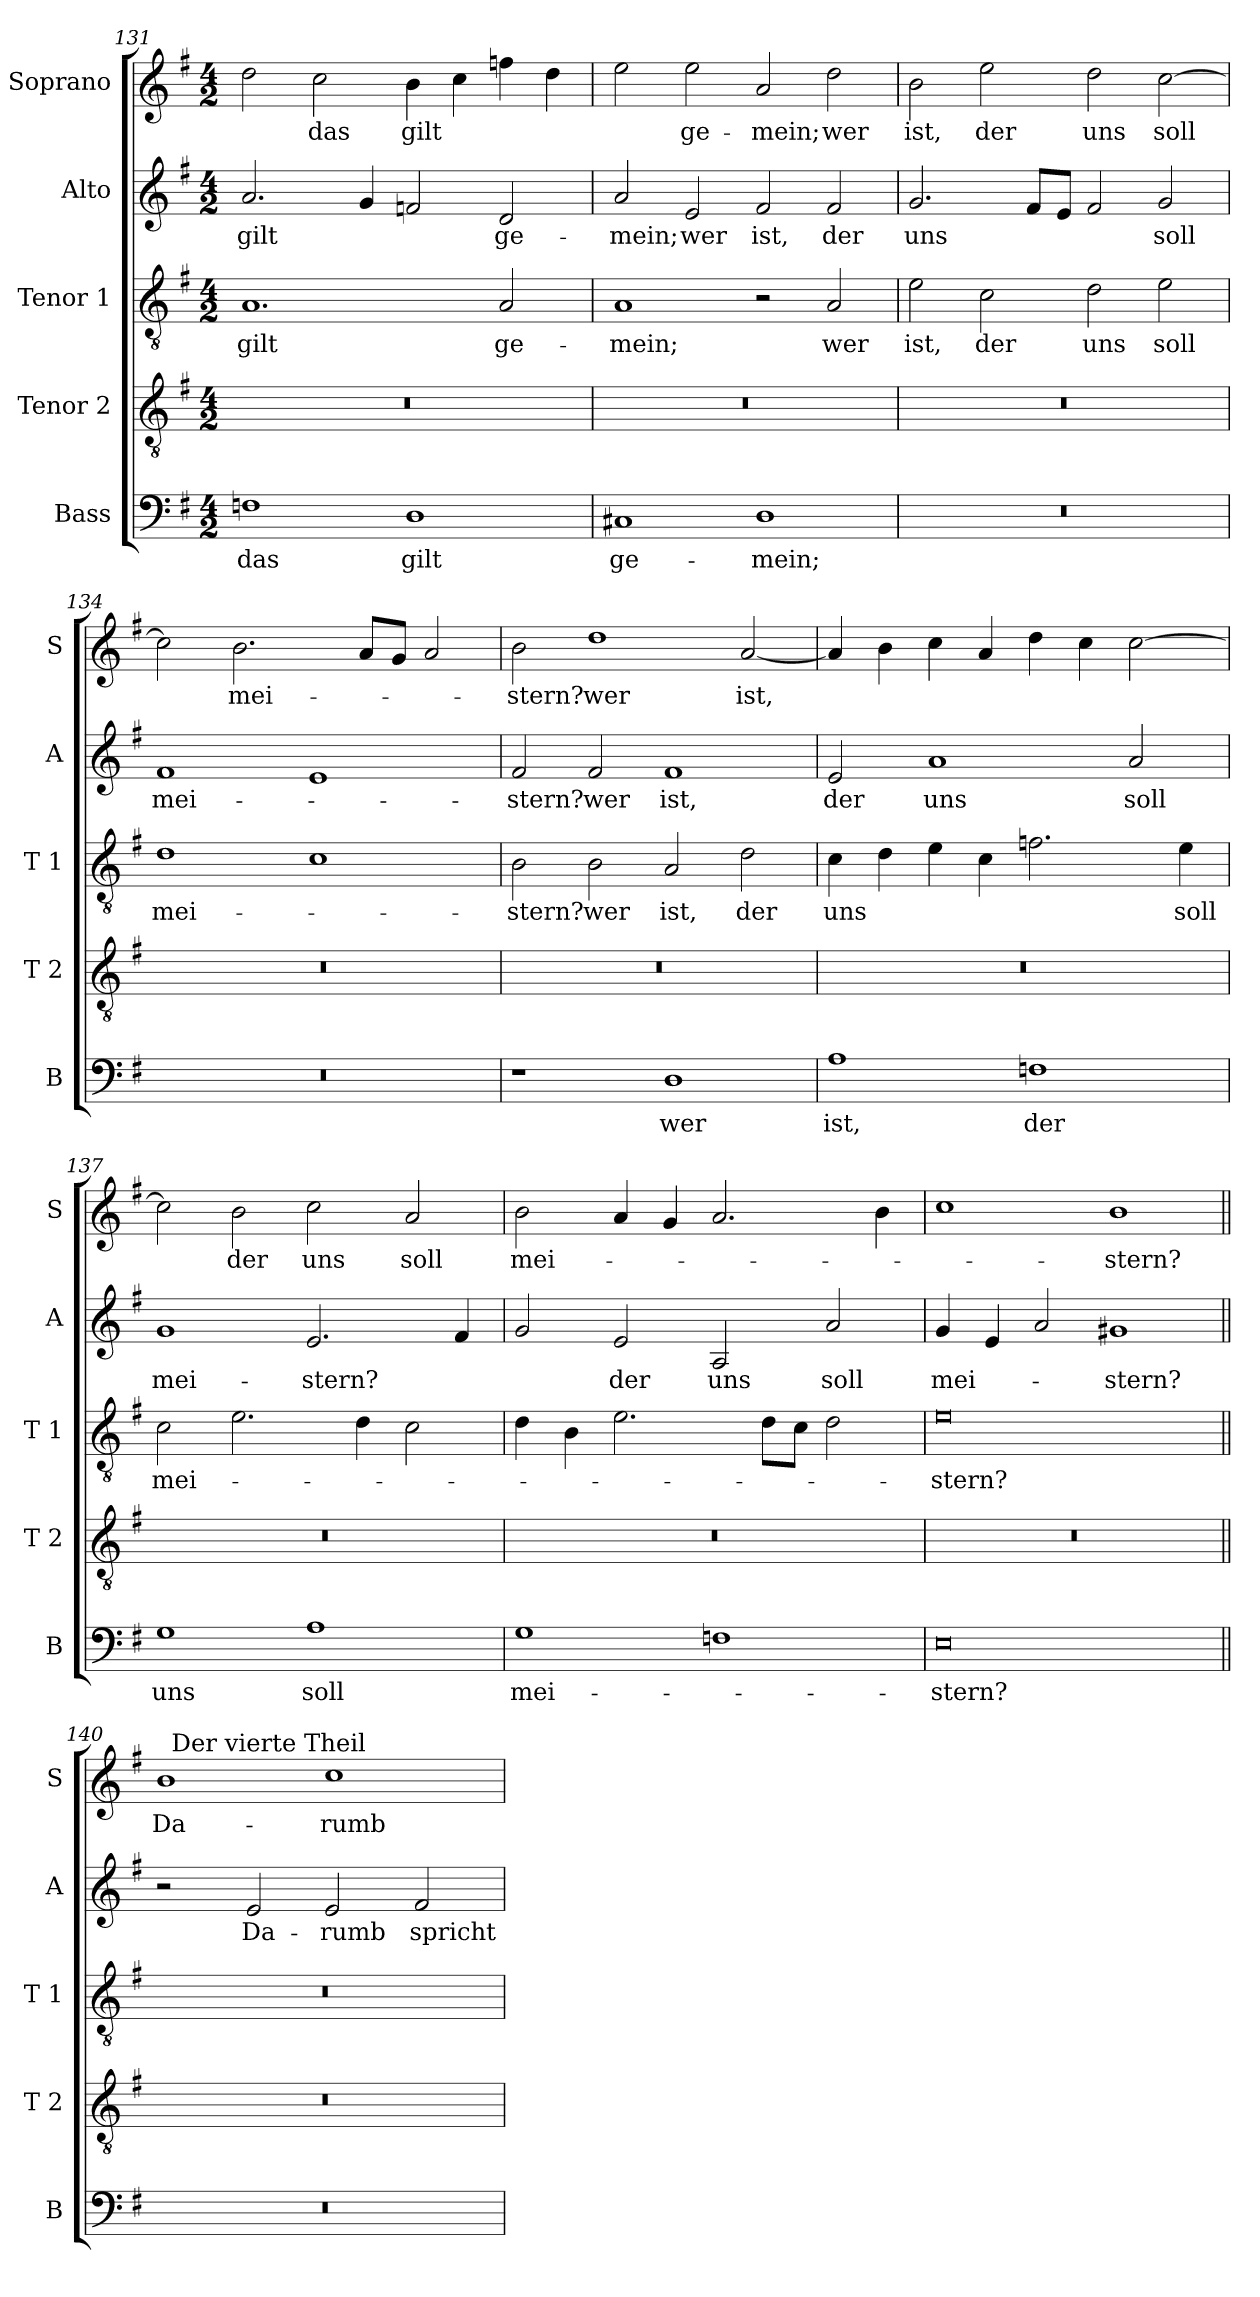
**kern	**text	**kern	**kern	**text	**kern	**text	**kern	**text
*part5	*part5	*part4	*part3	*part3	*part2	*part2	*part1	*part1
*staff5	*staff5	*staff4	*staff3	*staff3	*staff2	*staff2	*staff1	*staff1
*I"Bass	*	*I"Tenor 2	*I"Tenor 1	*	*I"Alto	*	*I"Soprano	*
*I'B	*	*I'T 2	*I'T 1	*	*I'A	*	*I'S	*
*clefF4	*	*clefGv2	*clefGv2	*	*clefG2	*	*clefG2	*
*k[f#]	*	*k[f#]	*k[f#]	*	*k[f#]	*	*k[f#]	*
*G:	*	*G:	*G:	*	*G:	*	*G:	*
*M4/2	*	*M4/2	*M4/2	*	*M4/2	*	*M4/2	*
=131	=131	=131	=131	=131	=131	=131	=131	=131
!	!LO:LY:b	!	!	!LO:LY:b	!	!LO:LY:b	!	!
1Fn	das	0r	1.A	gilt	2.a/	gilt	2dd\	.
!	!	!	!	!	!	!	!	!LO:LY:b
.	.	.	.	.	.	.	2cc\	das
.	.	.	.	.	4g/	.	.	.
!	!LO:LY:b	!	!	!	!	!	!	!LO:LY:b
1D	gilt	.	.	.	2fn/	.	4b\	gilt
.	.	.	.	.	.	.	4cc\	.
!	!	!	!	!LO:LY:b	!	!LO:LY:b	!	!
.	.	.	2A/	ge-	2d/	ge-	4ffn\	.
.	.	.	.	.	.	.	4dd\	.
=132	=132	=132	=132	=132	=132	=132	=132	=132
!	!LO:LY:b	!	!	!LO:LY:b	!	!LO:LY:b	!	!
1C#X	ge-	0r	1A	-mein;	2a/	-mein;	2ee\	.
!	!	!	!	!	!	!LO:LY:b	!	!LO:LY:b
.	.	.	.	.	2e/	wer	2ee\	ge-
!	!LO:LY:b	!	!	!	!	!LO:LY:b	!	!LO:LY:b
1D	-mein;	.	2r	.	2f#/	ist,	2a/	-mein;
!	!	!	!	!LO:LY:b	!	!LO:LY:b	!	!LO:LY:b
.	.	.	2A/	wer	2f#/	der	2dd\	wer
!!LO:LB:g=z
=133	=133	=133	=133	=133	=133	=133	=133	=133
!	!	!	!	!LO:LY:b	!	!LO:LY:b	!	!LO:LY:b
0r	.	0r	2e\	ist,	2.g/	uns	2b\	ist,
!	!	!	!	!LO:LY:b	!	!	!	!LO:LY:b
.	.	.	2c\	der	.	.	2ee\	der
.	.	.	.	.	8f#/L	.	.	.
.	.	.	.	.	8e/J	.	.	.
!	!	!	!	!LO:LY:b	!	!	!	!LO:LY:b
.	.	.	2d\	uns	2f#/	.	2dd\	uns
!	!	!	!	!LO:LY:b	!	!LO:LY:b	!	!LO:LY:b
.	.	.	2e\	soll	2g/	soll	[2cc\	soll
=134	=134	=134	=134	=134	=134	=134	=134	=134
!	!	!	!	!LO:LY:b	!	!LO:LY:b	!	!
0r	.	0r	1d	mei-	1f#	mei-	2cc\]	.
!	!	!	!	!	!	!	!	!LO:LY:b
.	.	.	.	.	.	.	2.b\	mei-
.	.	.	1c	.	1e	.	.	.
.	.	.	.	.	.	.	8a/L	.
.	.	.	.	.	.	.	8g/J	.
.	.	.	.	.	.	.	2a/	.
=135	=135	=135	=135	=135	=135	=135	=135	=135
!	!	!	!	!LO:LY:b	!	!LO:LY:b	!	!LO:LY:b
1r	.	0r	2B\	-stern?	2f#/	-stern?	2b\	-stern?
!	!	!	!	!LO:LY:b	!	!LO:LY:b	!	!LO:LY:b
.	.	.	2B\	wer	2f#/	wer	1dd	wer
!	!LO:LY:b	!	!	!LO:LY:b	!	!LO:LY:b	!	!
1D	wer	.	2A/	ist,	1f#	ist,	.	.
!	!	!	!	!LO:LY:b	!	!	!	!LO:LY:b
.	.	.	2d\	der	.	.	[2a/	ist,
=136	=136	=136	=136	=136	=136	=136	=136	=136
!	!LO:LY:b	!	!	!LO:LY:b	!	!LO:LY:b	!	!
1A	ist,	0r	4c\	uns	2e/	der	4a/]	.
.	.	.	4d\	.	.	.	4b\	.
!	!	!	!	!	!	!LO:LY:b	!	!
.	.	.	4e\	.	1a	uns	4cc\	.
.	.	.	4c\	.	.	.	4a/	.
!	!LO:LY:b	!	!	!	!	!	!	!
1Fn	der	.	2.fn\	.	.	.	4dd\	.
.	.	.	.	.	.	.	4cc\	.
!	!	!	!	!	!	!LO:LY:b	!	!
.	.	.	.	.	2a/	soll	[2cc\	.
!	!	!	!	!LO:LY:b	!	!	!	!
.	.	.	4e\	soll	.	.	.	.
!!LO:LB:g=z
=137	=137	=137	=137	=137	=137	=137	=137	=137
!	!LO:LY:b	!	!	!LO:LY:b	!	!LO:LY:b	!	!
1G	uns	0r	2c\	mei-	1g	mei-	2cc\]	.
!	!	!	!	!	!	!	!	!LO:LY:b
.	.	.	2.e\	.	.	.	2b\	der
!	!LO:LY:b	!	!	!	!	!LO:LY:b	!	!LO:LY:b
1A	soll	.	.	.	2.e/	-stern?	2cc\	uns
.	.	.	4d\	.	.	.	.	.
!	!	!	!	!	!	!	!	!LO:LY:b
.	.	.	2c\	.	.	.	2a/	soll
.	.	.	.	.	4f#/	.	.	.
=138	=138	=138	=138	=138	=138	=138	=138	=138
!	!LO:LY:b	!	!	!	!	!	!	!LO:LY:b
1G	mei-	0r	4d\	.	2g/	.	2b\	mei-
.	.	.	4B\	.	.	.	.	.
!	!	!	!	!	!	!LO:LY:b	!	!
.	.	.	2.e\	.	2e/	der	4a/	.
.	.	.	.	.	.	.	4g/	.
!	!	!	!	!	!	!LO:LY:b	!	!
1Fn	.	.	.	.	2A/	uns	2.a/	.
.	.	.	8d\L	.	.	.	.	.
.	.	.	8c\J	.	.	.	.	.
!	!	!	!	!	!	!LO:LY:b	!	!
.	.	.	2d\	.	2a/	soll	.	.
.	.	.	.	.	.	.	4b\	.
=139	=139	=139	=139	=139	=139	=139	=139	=139
!	!LO:LY:b	!	!	!LO:LY:b	!	!LO:LY:b	!	!
0E	-stern?	0r	0e	-stern?	4g/	mei-	1cc	.
.	.	.	.	.	4e/	.	.	.
.	.	.	.	.	2a/	.	.	.
!	!	!	!	!	!	!LO:LY:b	!	!LO:LY:b
.	.	.	.	.	1g#X	-stern?	1b	-stern?
=140||	=140||	=140||	=140||	=140||	=140||	=140||	=140||	=140||
!	!	!	!	!	!	!	!	!LO:LY:b
*	*	*	*	*	*	*	*^	*
0r	.	0r	0r	.	2r	.	1b	32ryy	Da-
!	!	!	!	!	!	!	!	!LO:TX:a:t=Der vierte Theil	!
.	.	.	.	.	.	.	.	1ryy	.
!	!	!	!	!	!	!LO:LY:b	!	!	!
.	.	.	.	.	2e/	Da-	.	.	.
!	!	!	!	!	!	!LO:LY:b	!	!	!LO:LY:b
.	.	.	.	.	2e/	-rumb	1cc	.	-rumb
.	.	.	.	.	.	.	.	2ryy	.
!	!	!	!	!	!	!LO:LY:b	!	!	!
.	.	.	.	.	2f#/	spricht	.	.	.
.	.	.	.	.	.	.	.	4...ryy	.
*	*	*	*	*	*	*	*v	*v	*
=	=	=	=	=	=	=	=	=
*-	*-	*-	*-	*-	*-	*-	*-	*-
